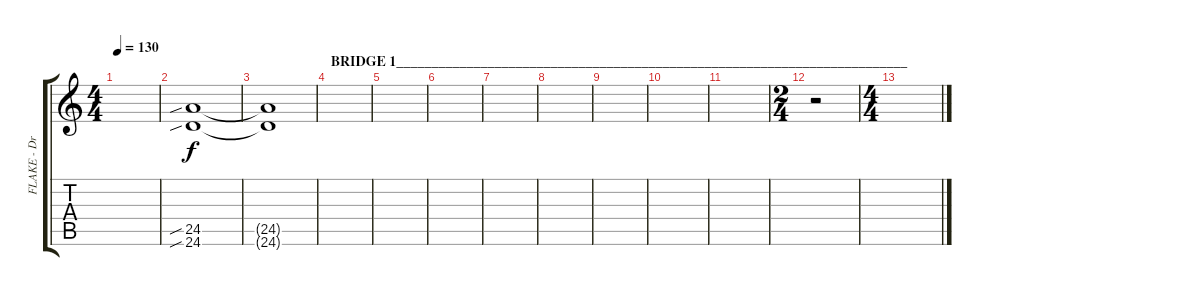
\track ("FLAKE - Dropped D" "FLAKE - Dr") {instrument stringensemble1}
\staff {score tabs}
\tuning (E4 B3 G3 D3 A2 D2) {hide}
\ts (4 4)
\tempo 130
\clef g2
\ks c
|
(24.5{sib} 24.6{sib}).1 |
(24.5{t} 24.6{t}).1 |
\section ("" "BRIDGE 1_________________________________________________________________________")
|
|
|
|
|
|
|
|
\ts (2 4)
r.2 |
\ts (4 4)
